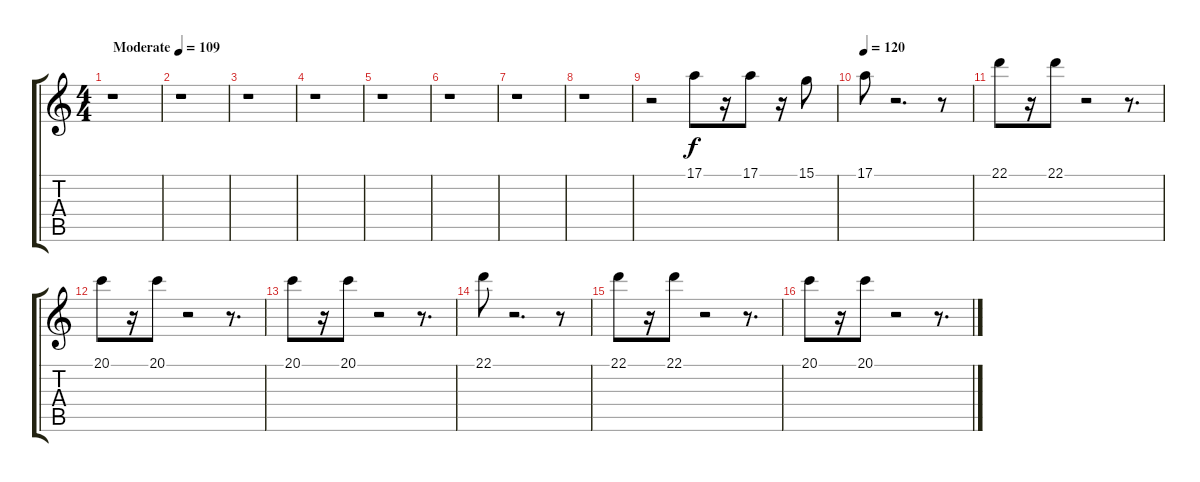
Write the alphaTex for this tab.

\track "" {instrument orchestrahit}
\staff {score tabs}
\tuning (E4 B3 G3 D3 A2 E2) {hide}
\ts (4 4)
\tempo (109 "Moderate")
\clef g2
\ks c
r.1{dy f instrument orchestrahit} |
r.1 |
r.1 |
r.1 |
r.1 |
r.1 |
r.1 |
r.1 |
r.2 17.1.8 r.16 17.1.8 r.16 15.1.8 |
\tempo 120
17.1.8 r.2{d} r.8 |
22.1.8 r.16 22.1.8 r.2 r.8{d} |
20.1.8 r.16 20.1.8 r.2 r.8{d} |
20.1.8 r.16 20.1.8 r.2 r.8{d} |
22.1.8 r.2{d} r.8 |
22.1.8 r.16 22.1.8 r.2 r.8{d} |
20.1.8 r.16 20.1.8 r.2 r.8{d}
